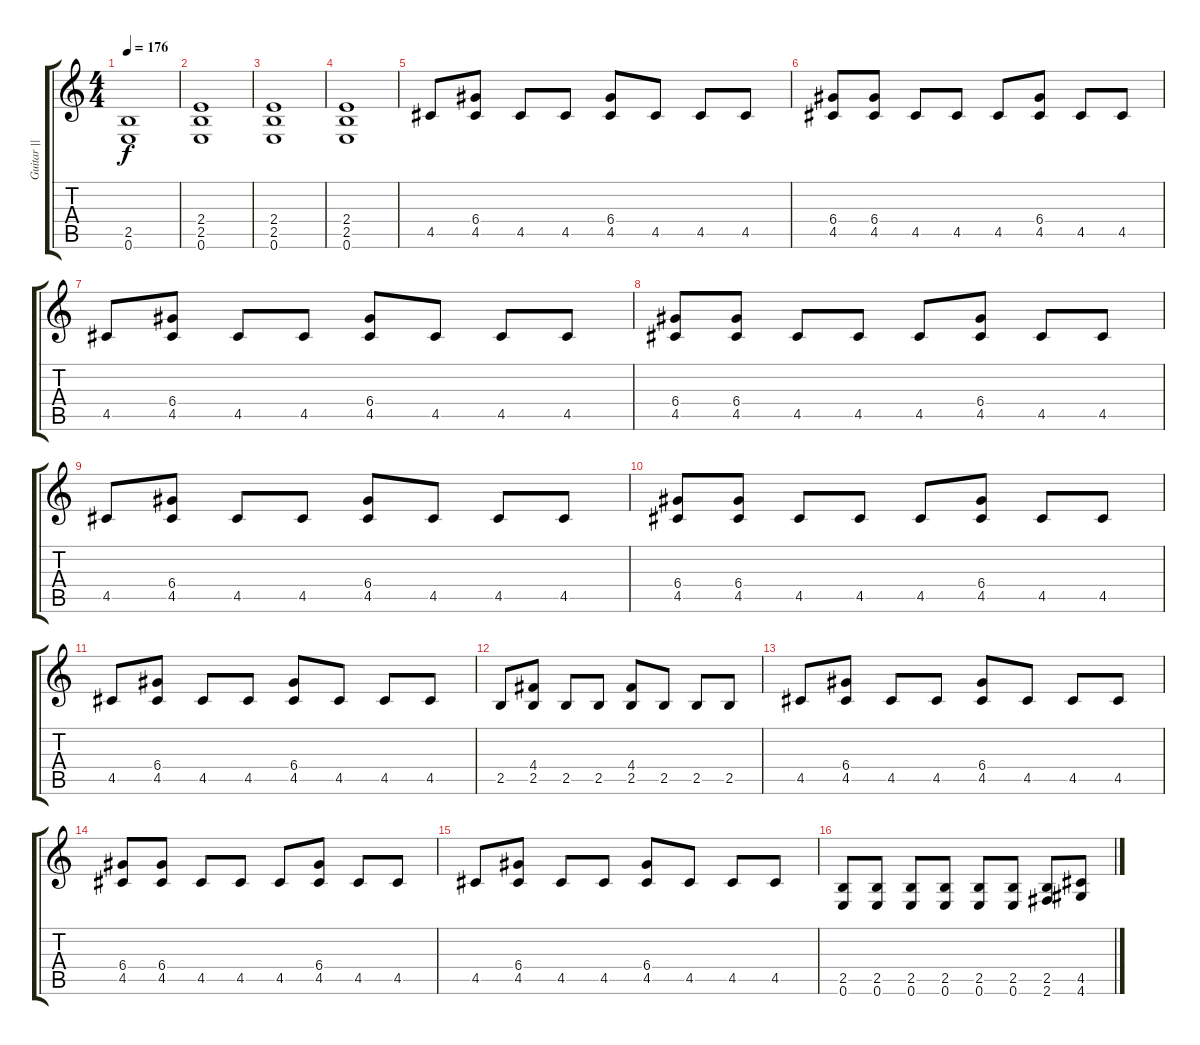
\track ("Guitar ||" "Guitar ||") {instrument distortionguitar}
\staff {score tabs}
\tuning (E4 B3 G3 D3 A2 E2) {hide}
\ts (4 4)
\tempo 176
\clef g2
\ks c
(2.5 0.6).1{dy f} |
(2.4 2.5 0.6).1 |
(2.4 2.5 0.6).1 |
(2.4 2.5 0.6).1 |
4.5.8 (6.4 4.5).8 4.5.8 4.5.8 (6.4 4.5).8 4.5.8 4.5.8 4.5.8 |
(6.4 4.5).8 (6.4 4.5).8 4.5.8 4.5.8 4.5.8 (6.4 4.5).8 4.5.8 4.5.8 |
4.5.8 (6.4 4.5).8 4.5.8 4.5.8 (6.4 4.5).8 4.5.8 4.5.8 4.5.8 |
(6.4 4.5).8 (6.4 4.5).8 4.5.8 4.5.8 4.5.8 (6.4 4.5).8 4.5.8 4.5.8 |
4.5.8 (6.4 4.5).8 4.5.8 4.5.8 (6.4 4.5).8 4.5.8 4.5.8 4.5.8 |
(6.4 4.5).8 (6.4 4.5).8 4.5.8 4.5.8 4.5.8 (6.4 4.5).8 4.5.8 4.5.8 |
4.5.8 (6.4 4.5).8 4.5.8 4.5.8 (6.4 4.5).8 4.5.8 4.5.8 4.5.8 |
2.5.8 (4.4 2.5).8 2.5.8 2.5.8 (4.4 2.5).8 2.5.8 2.5.8 2.5.8 |
4.5.8 (6.4 4.5).8 4.5.8 4.5.8 (6.4 4.5).8 4.5.8 4.5.8 4.5.8 |
(6.4 4.5).8 (6.4 4.5).8 4.5.8 4.5.8 4.5.8 (6.4 4.5).8 4.5.8 4.5.8 |
4.5.8 (6.4 4.5).8 4.5.8 4.5.8 (6.4 4.5).8 4.5.8 4.5.8 4.5.8 |
(2.5 0.6).8 (2.5 0.6).8 (2.5 0.6).8 (2.5 0.6).8 (2.5 0.6).8 (2.5 0.6).8 (2.5 2.6).8 (4.5 4.6).8
